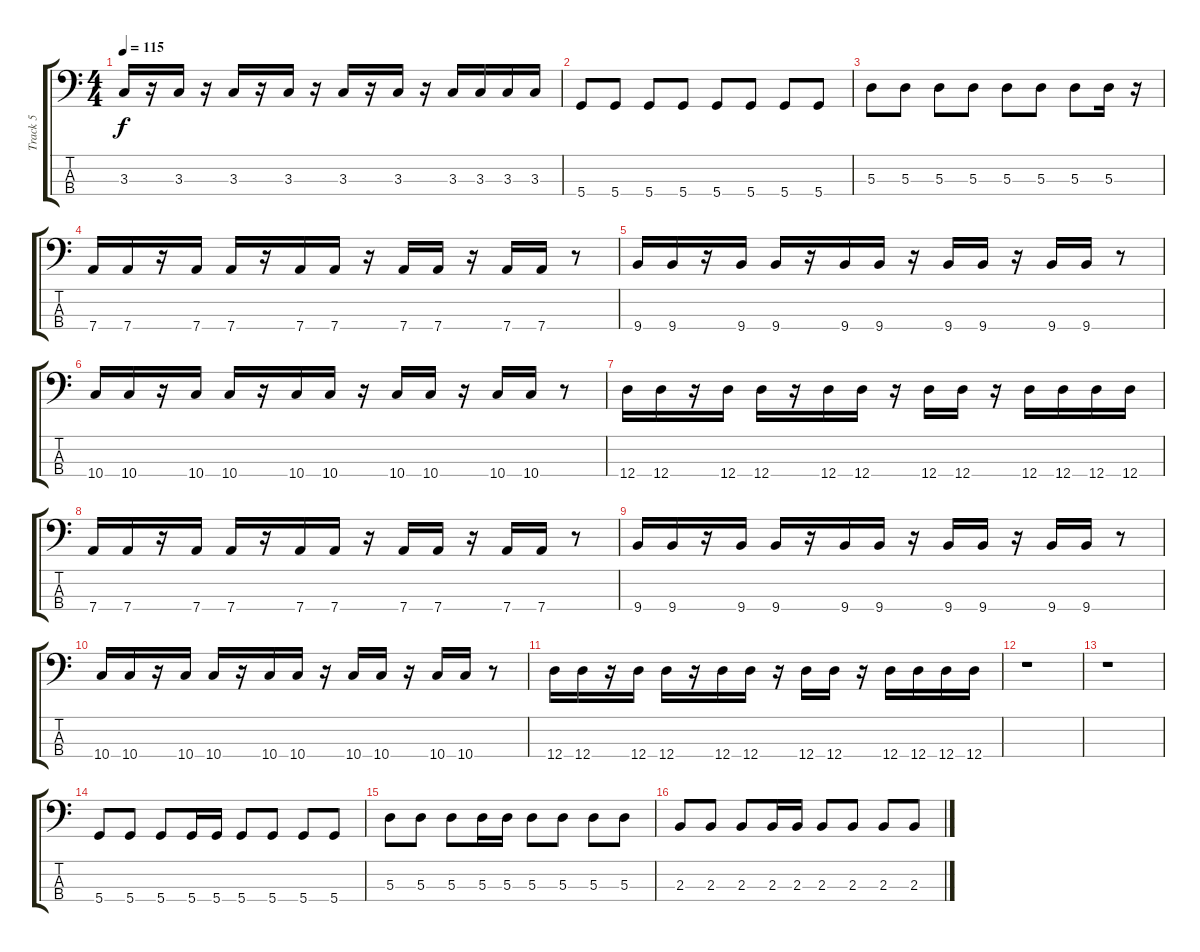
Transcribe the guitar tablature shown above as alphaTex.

\track ("Track 5" "Track 5") {instrument electricbasspick}
\staff {score tabs}
\tuning (G2 D2 A1 D1) {hide}
\ts (4 4)
\tempo 115
\clef f4
\ks c
3.3.16{dy f} r.16 3.3.16 r.16 3.3.16 r.16 3.3.16 r.16 3.3.16 r.16 3.3.16 r.16 3.3.16 3.3.16 3.3.16 3.3.16 |
5.4.8 5.4.8 5.4.8 5.4.8 5.4.8 5.4.8 5.4.8 5.4.8 |
5.3.8 5.3.8 5.3.8 5.3.8 5.3.8 5.3.8 5.3.8 5.3.16 r.16 |
7.4.16 7.4.16 r.16 7.4.16 7.4.16 r.16 7.4.16 7.4.16 r.16 7.4.16 7.4.16 r.16 7.4.16 7.4.16 r.8 |
9.4.16 9.4.16 r.16 9.4.16 9.4.16 r.16 9.4.16 9.4.16 r.16 9.4.16 9.4.16 r.16 9.4.16 9.4.16 r.8 |
10.4.16 10.4.16 r.16 10.4.16 10.4.16 r.16 10.4.16 10.4.16 r.16 10.4.16 10.4.16 r.16 10.4.16 10.4.16 r.8 |
12.4.16 12.4.16 r.16 12.4.16 12.4.16 r.16 12.4.16 12.4.16 r.16 12.4.16 12.4.16 r.16 12.4.16 12.4.16 12.4.16 12.4.16 |
7.4.16 7.4.16 r.16 7.4.16 7.4.16 r.16 7.4.16 7.4.16 r.16 7.4.16 7.4.16 r.16 7.4.16 7.4.16 r.8 |
9.4.16 9.4.16 r.16 9.4.16 9.4.16 r.16 9.4.16 9.4.16 r.16 9.4.16 9.4.16 r.16 9.4.16 9.4.16 r.8 |
10.4.16 10.4.16 r.16 10.4.16 10.4.16 r.16 10.4.16 10.4.16 r.16 10.4.16 10.4.16 r.16 10.4.16 10.4.16 r.8 |
12.4.16 12.4.16 r.16 12.4.16 12.4.16 r.16 12.4.16 12.4.16 r.16 12.4.16 12.4.16 r.16 12.4.16 12.4.16 12.4.16 12.4.16 |
r.1 |
r.1 |
5.4.8 5.4.8 5.4.8 5.4.16 5.4.16 5.4.8 5.4.8 5.4.8 5.4.8 |
5.3.8 5.3.8 5.3.8 5.3.16 5.3.16 5.3.8 5.3.8 5.3.8 5.3.8 |
2.3.8 2.3.8 2.3.8 2.3.16 2.3.16 2.3.8 2.3.8 2.3.8 2.3.8
